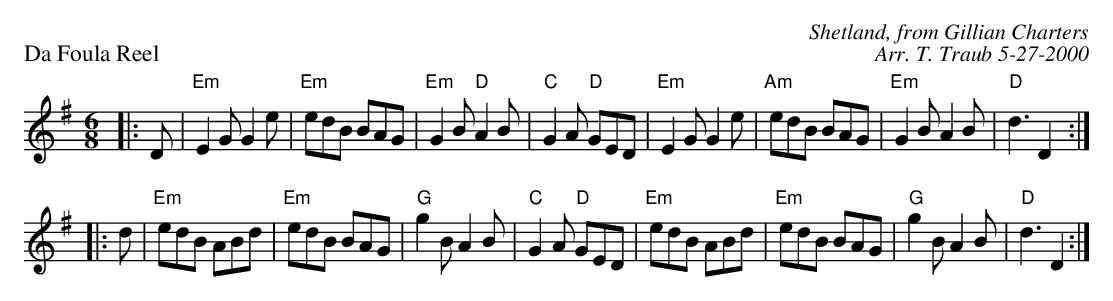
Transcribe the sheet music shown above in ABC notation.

X:1
P: Da Foula Reel
C: Shetland, from Gillian Charters
C: Arr. T. Traub 5-27-2000
M: 6/8
L: 1/8
K: Em
|: D|"Em"E2 G G2 e|"Em"edB BAG|"Em"G2 B "D"A2 B|"C"G2 A "D"GED|"Em"E2 G G2 e|"Am"edB BAG|"Em"G2 B A2 B|"D"d3 D2 :|
|: d| "Em"edB ABd|"Em"edB BAG|"G"g2 B A2 B|"C"G2 A "D"GED|"Em"edB ABd|"Em"edB BAG|"G"g2 B A2 B |"D"d3 D2 :|
